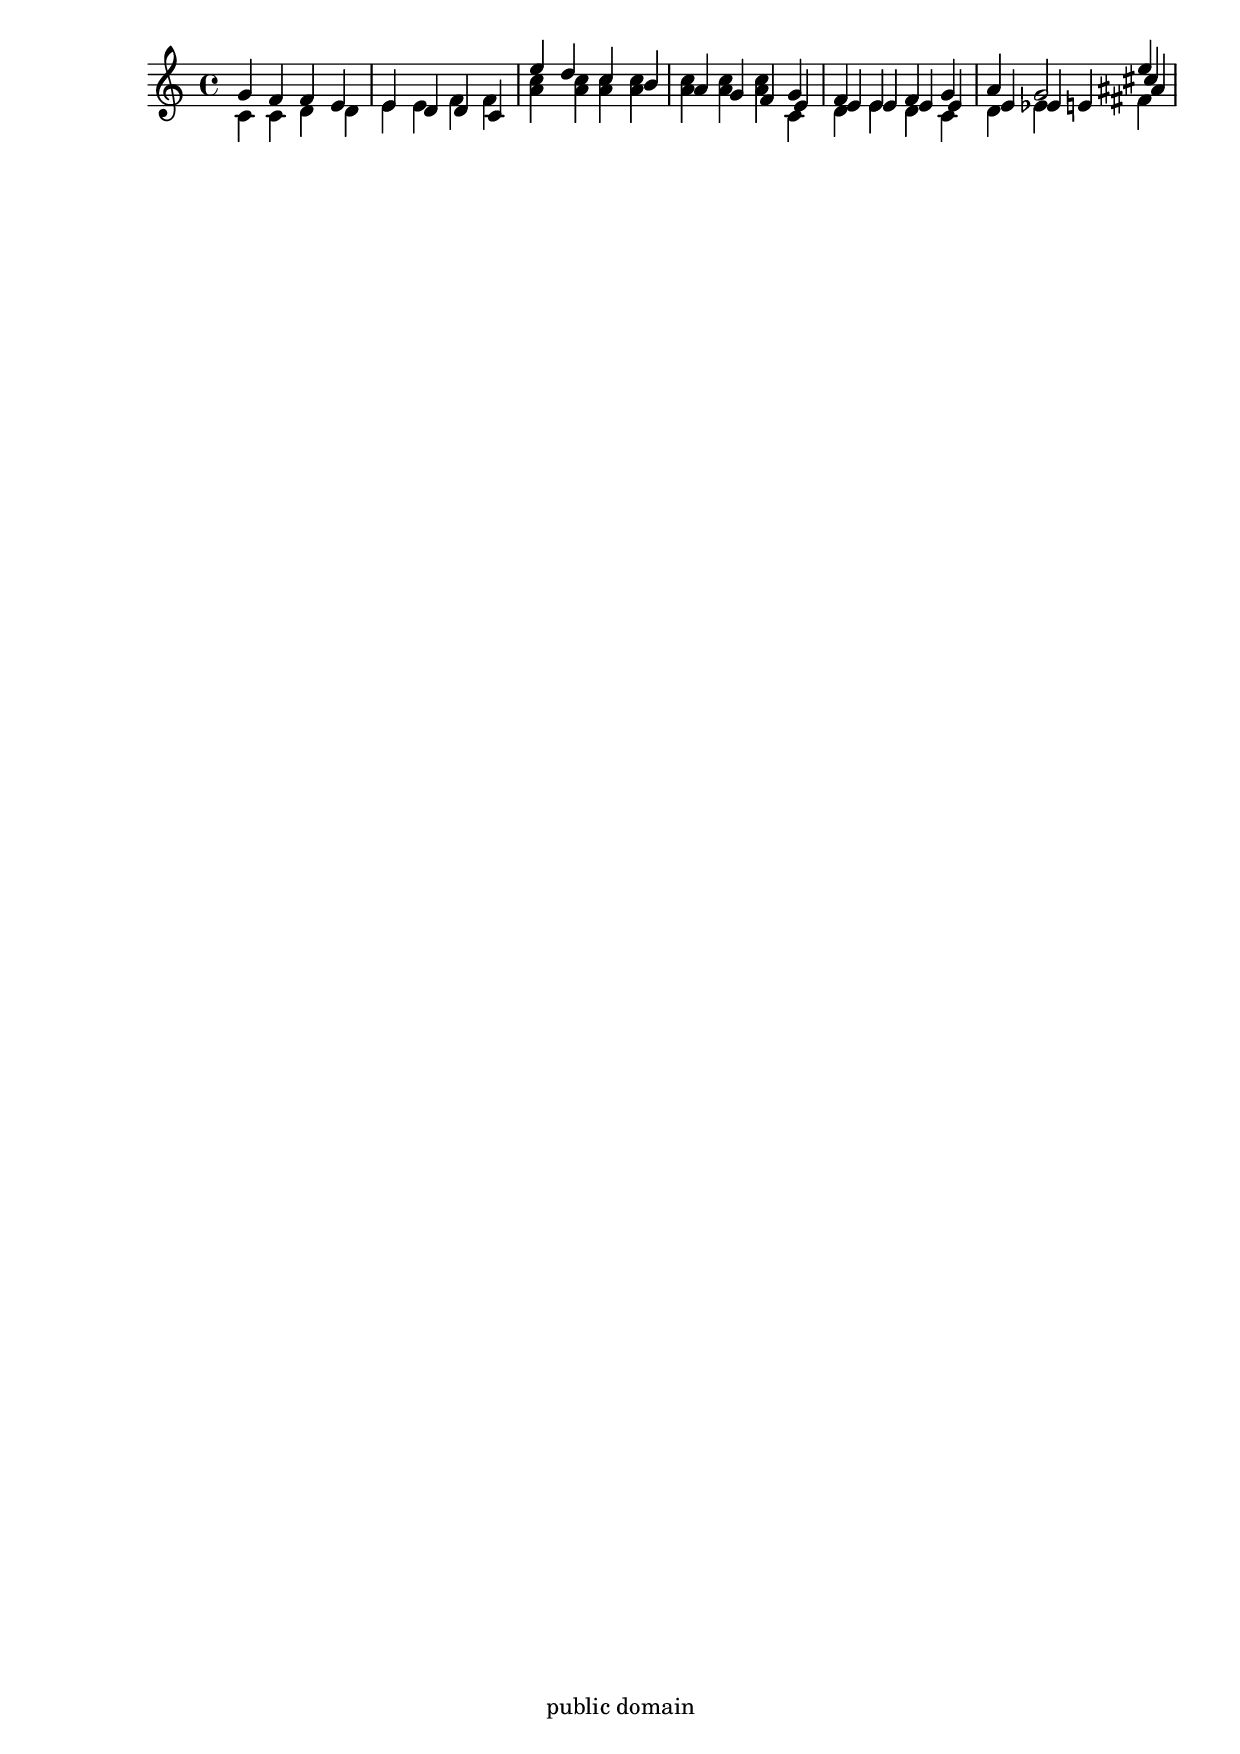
#(ly:set-option 'old-relative)
\version "2.1.30"
\header{
texidoc="
In addition to normal collision rules, there is support for polyphony, 
where the collosion are avoided by shifting middle voices horizontally.
"
filename = 	 "collisions.ly"
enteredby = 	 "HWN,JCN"
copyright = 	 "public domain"
}


twovoice =
\notes \relative c' \context Staff \notes << 
	 {  g4 f f e e d d c } 
\\ {  c4 c  d d e e f f }
>>

twovoicechords = \context Staff \notes <<
 \relative c' {
 e4 d c b a g f
	}\\
 \relative c' {
	 <a c>4 <a c>4 <a c>4 <a c>4 <a c>
		<a c> <a c>  
	}
>>


threevoice = \context Staff \notes <<
	 { g4 f e f g a g2 } \\
	 {  c4 d e d c d es } \\
	 { e4 e e e e e e e  }
>>

hairyChord = \context Staff \notes \relative c''
    << e \\
      fis, \\
      cis' \\
      \\
      ais
      >>


\score{
	\notes { \transpose c c' {
	   \twovoice
	   \twovoicechords
	   \threevoice   }
	 \hairyChord
	}
	
%	\midi { \tempo 4:80 }
}

